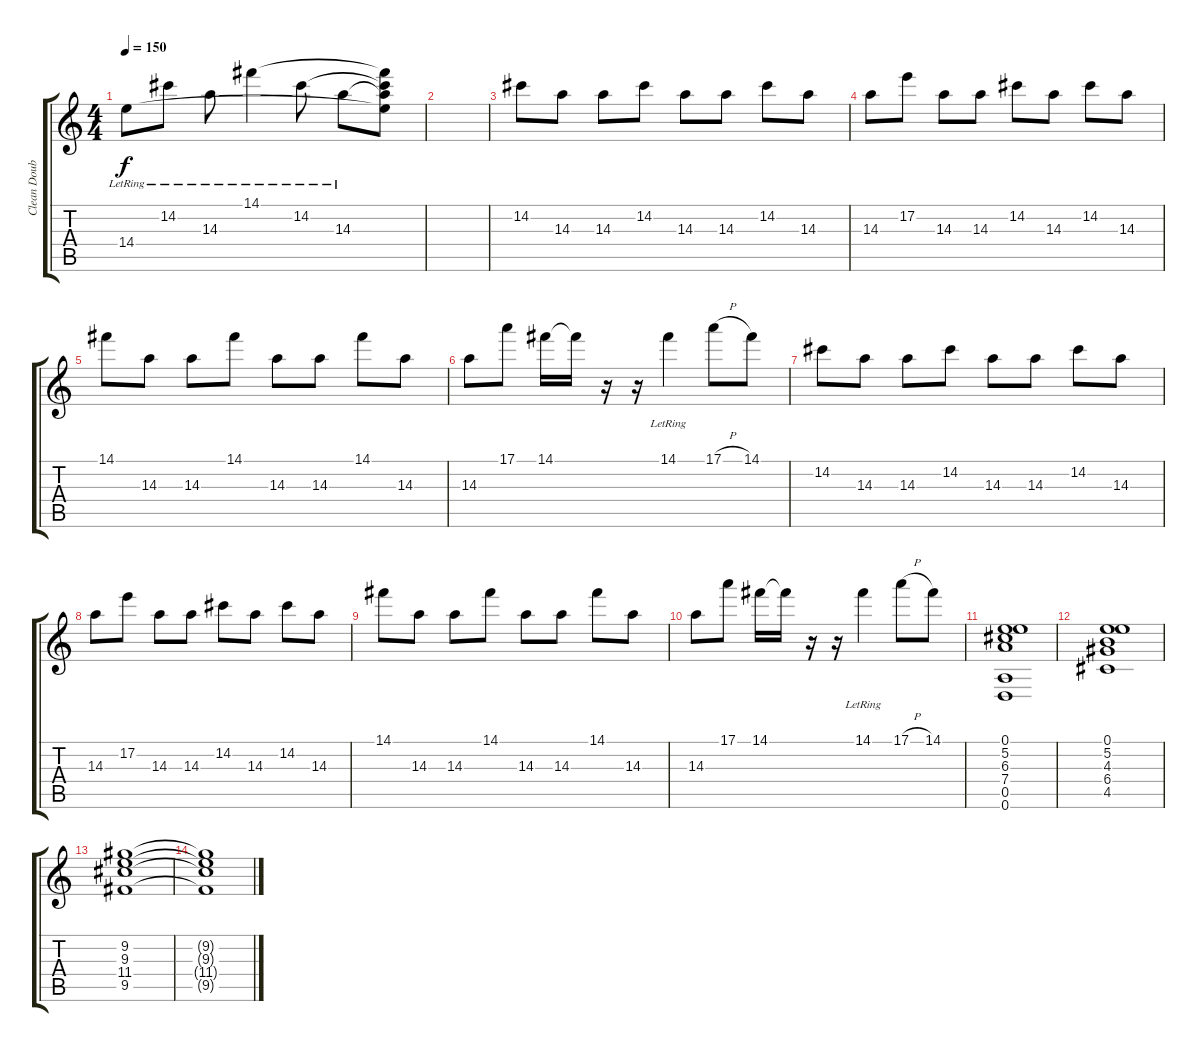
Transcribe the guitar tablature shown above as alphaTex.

\track ("Clean Double" "Clean Doub") {instrument electricguitarclean}
\staff {score tabs}
\tuning (E4 B3 G3 D3 A2 D2) {hide}
\ts (4 4)
\tempo 150
\clef g2
\ks c
14.4{lr}.8{dy f} 14.2{lr}.8 14.3{lr}.8 14.1{lr}.4 14.2{lr}.8 14.3{lr}.8 (14.1{t} 14.2{t} 14.3{t} 14.4{t}).8 |
|
14.2.8 14.3.8 14.3.8 14.2.8 14.3.8 14.3.8 14.2.8 14.3.8 |
14.3.8 17.2.8 14.3.8 14.3.8 14.2.8 14.3.8 14.2.8 14.3.8 |
14.1.8 14.3.8 14.3.8 14.1.8 14.3.8 14.3.8 14.1.8 14.3.8 |
14.3.8 17.1.8 14.1.16 14.1{t}.16 r.16 r.16 14.1{lr}.4 17.1{h}.8 14.1.8 |
14.2.8 14.3.8 14.3.8 14.2.8 14.3.8 14.3.8 14.2.8 14.3.8 |
14.3.8 17.2.8 14.3.8 14.3.8 14.2.8 14.3.8 14.2.8 14.3.8 |
14.1.8 14.3.8 14.3.8 14.1.8 14.3.8 14.3.8 14.1.8 14.3.8 |
14.3.8 17.1.8 14.1.16 14.1{t}.16 r.16 r.16 14.1{lr}.4 17.1{h}.8 14.1.8 |
(0.1 5.2 6.3 7.4 0.5 0.6).1 |
(0.1 5.2 4.3 6.4 4.5).1 |
(9.2 9.3 11.4 9.5).1 |
(9.2{t} 9.3{t} 11.4{t} 9.5{t}).1
